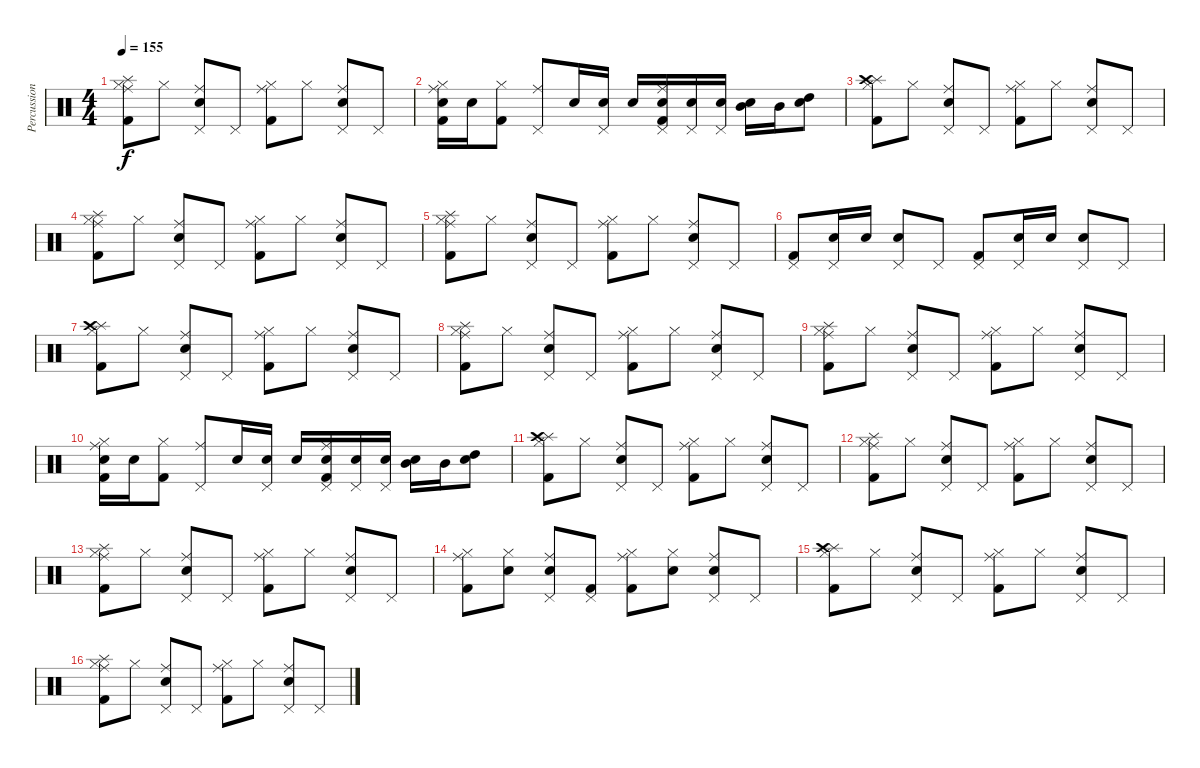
\track ("Percussion" "Percussion") {instrument percussion}
\staff {score}
\articulation defaults
\ts (4 4)
\tempo 155
\clef neutral
\ks c
("Splash (hit)" "Hi-Hat (closed)" "Kick (hit) 2" "Ride (middle)").8{dy f} "Hi-Hat (closed)".8 ("Electric Snare (hit)" "Pedal Hi-Hat (hit)" "Ride (middle)").8 "Pedal Hi-Hat (hit)".8 ("Hi-Hat (closed)" "Kick (hit) 2" "Ride (middle)").8 "Hi-Hat (closed)".8 ("Electric Snare (hit)" "Pedal Hi-Hat (hit)" "Ride (middle)").8 "Pedal Hi-Hat (hit)".8 |
("Electric Snare (hit)" "Hi-Hat (closed)" "Kick (hit) 2" "Ride (middle)").16 "Electric Snare (hit)".16 ("Hi-Hat (closed)" "Kick (hit) 2").8 ("Pedal Hi-Hat (hit)" "Ride (middle)").8 "Electric Snare (hit)".16 ("Electric Snare (hit)" "Pedal Hi-Hat (hit)").16 "Electric Snare (hit)".16 ("Electric Snare (hit)" "Pedal Hi-Hat (hit)" "Kick (hit) 2" "Ride (middle)").16 ("Snare (hit) 2" "Pedal Hi-Hat (hit)").16 ("Snare (hit) 2" "Pedal Hi-Hat (hit)").16 ("Electric Snare (hit)" "Mid Tom (hit)").16 "Mid Tom (hit)".16 ("Electric Snare (hit)" "High Tom (hit)").8 |
("Splash (hit)" "Hi-Hat (closed)" "Kick (hit) 2" "Crash high (hit)").8 "Hi-Hat (closed)".8 ("Electric Snare (hit)" "Pedal Hi-Hat (hit)" "Ride (middle)").8 "Pedal Hi-Hat (hit)".8 ("Hi-Hat (closed)" "Kick (hit) 2" "Ride (middle)").8 "Hi-Hat (closed)".8 ("Electric Snare (hit)" "Pedal Hi-Hat (hit)" "Ride (middle)").8 "Pedal Hi-Hat (hit)".8 |
("Splash (hit)" "Hi-Hat (closed)" "Kick (hit) 2" "Ride (middle)").8 "Hi-Hat (closed)".8 ("Electric Snare (hit)" "Pedal Hi-Hat (hit)" "Ride (middle)").8 "Pedal Hi-Hat (hit)".8 ("Hi-Hat (closed)" "Kick (hit) 2" "Ride (middle)").8 "Hi-Hat (closed)".8 ("Electric Snare (hit)" "Pedal Hi-Hat (hit)" "Ride (middle)").8 "Pedal Hi-Hat (hit)".8 |
("Splash (hit)" "Hi-Hat (closed)" "Kick (hit) 2" "Ride (middle)").8 "Hi-Hat (closed)".8 ("Electric Snare (hit)" "Pedal Hi-Hat (hit)" "Ride (middle)").8 "Pedal Hi-Hat (hit)".8 ("Hi-Hat (closed)" "Kick (hit) 2" "Ride (middle)").8 "Hi-Hat (closed)".8 ("Electric Snare (hit)" "Pedal Hi-Hat (hit)" "Ride (middle)").8 "Pedal Hi-Hat (hit)".8 |
("Pedal Hi-Hat (hit)" "Kick (hit) 2").8 ("Electric Snare (hit)" "Pedal Hi-Hat (hit)").16 "Electric Snare (hit)".16 ("Electric Snare (hit)" "Pedal Hi-Hat (hit)").8 "Pedal Hi-Hat (hit)".8 ("Pedal Hi-Hat (hit)" "Kick (hit) 2").8 ("Electric Snare (hit)" "Pedal Hi-Hat (hit)").16 "Electric Snare (hit)".16 ("Electric Snare (hit)" "Pedal Hi-Hat (hit)").8 "Pedal Hi-Hat (hit)".8 |
("Splash (hit)" "Hi-Hat (closed)" "Kick (hit) 2" "Crash high (hit)").8 "Hi-Hat (closed)".8 ("Electric Snare (hit)" "Pedal Hi-Hat (hit)" "Ride (middle)").8 "Pedal Hi-Hat (hit)".8 ("Hi-Hat (closed)" "Kick (hit) 2" "Ride (middle)").8 "Hi-Hat (closed)".8 ("Electric Snare (hit)" "Pedal Hi-Hat (hit)" "Ride (middle)").8 "Pedal Hi-Hat (hit)".8 |
("Splash (hit)" "Hi-Hat (closed)" "Kick (hit) 2" "Ride (middle)").8 "Hi-Hat (closed)".8 ("Electric Snare (hit)" "Pedal Hi-Hat (hit)" "Ride (middle)").8 "Pedal Hi-Hat (hit)".8 ("Hi-Hat (closed)" "Kick (hit) 2" "Ride (middle)").8 "Hi-Hat (closed)".8 ("Electric Snare (hit)" "Pedal Hi-Hat (hit)" "Ride (middle)").8 "Pedal Hi-Hat (hit)".8 |
("Splash (hit)" "Hi-Hat (closed)" "Kick (hit) 2" "Ride (middle)").8 "Hi-Hat (closed)".8 ("Electric Snare (hit)" "Pedal Hi-Hat (hit)" "Ride (middle)").8 "Pedal Hi-Hat (hit)".8 ("Hi-Hat (closed)" "Kick (hit) 2" "Ride (middle)").8 "Hi-Hat (closed)".8 ("Electric Snare (hit)" "Pedal Hi-Hat (hit)" "Ride (middle)").8 "Pedal Hi-Hat (hit)".8 |
("Electric Snare (hit)" "Hi-Hat (closed)" "Kick (hit) 2" "Ride (middle)").16 "Electric Snare (hit)".16 ("Hi-Hat (closed)" "Kick (hit) 2").8 ("Pedal Hi-Hat (hit)" "Ride (middle)").8 "Electric Snare (hit)".16 ("Electric Snare (hit)" "Pedal Hi-Hat (hit)").16 "Electric Snare (hit)".16 ("Electric Snare (hit)" "Pedal Hi-Hat (hit)" "Kick (hit) 2" "Ride (middle)").16 ("Snare (hit) 2" "Pedal Hi-Hat (hit)").16 ("Snare (hit) 2" "Pedal Hi-Hat (hit)").16 ("Electric Snare (hit)" "Mid Tom (hit)").16 "Mid Tom (hit)".16 ("Electric Snare (hit)" "High Tom (hit)").8 |
("Splash (hit)" "Hi-Hat (closed)" "Kick (hit) 2" "Crash high (hit)").8 "Hi-Hat (closed)".8 ("Electric Snare (hit)" "Pedal Hi-Hat (hit)" "Ride (middle)").8 "Pedal Hi-Hat (hit)".8 ("Hi-Hat (closed)" "Kick (hit) 2" "Ride (middle)").8 "Hi-Hat (closed)".8 ("Electric Snare (hit)" "Pedal Hi-Hat (hit)" "Ride (middle)").8 "Pedal Hi-Hat (hit)".8 |
("Splash (hit)" "Hi-Hat (closed)" "Kick (hit) 2" "Ride (middle)").8 "Hi-Hat (closed)".8 ("Electric Snare (hit)" "Pedal Hi-Hat (hit)" "Ride (middle)").8 "Pedal Hi-Hat (hit)".8 ("Hi-Hat (closed)" "Kick (hit) 2" "Ride (middle)").8 "Hi-Hat (closed)".8 ("Electric Snare (hit)" "Pedal Hi-Hat (hit)" "Ride (middle)").8 "Pedal Hi-Hat (hit)".8 |
("Splash (hit)" "Hi-Hat (closed)" "Kick (hit) 2" "Ride (middle)").8 "Hi-Hat (closed)".8 ("Electric Snare (hit)" "Pedal Hi-Hat (hit)" "Ride (middle)").8 "Pedal Hi-Hat (hit)".8 ("Hi-Hat (closed)" "Kick (hit) 2" "Ride (middle)").8 "Hi-Hat (closed)".8 ("Electric Snare (hit)" "Pedal Hi-Hat (hit)" "Ride (middle)").8 "Pedal Hi-Hat (hit)".8 |
("Hi-Hat (closed)" "Kick (hit) 2" "Ride (middle)").8 ("Electric Snare (hit)" "Hi-Hat (closed)").8 ("Electric Snare (hit)" "Pedal Hi-Hat (hit)" "Ride (middle)").8 ("Pedal Hi-Hat (hit)" "Kick (hit) 2").8 ("Hi-Hat (closed)" "Kick (hit) 2" "Ride (middle)").8 ("Electric Snare (hit)" "Hi-Hat (closed)").8 ("Electric Snare (hit)" "Pedal Hi-Hat (hit)" "Ride (middle)").8 "Pedal Hi-Hat (hit)".8 |
("Splash (hit)" "Hi-Hat (closed)" "Kick (hit) 2" "Crash high (hit)").8 "Hi-Hat (closed)".8 ("Electric Snare (hit)" "Pedal Hi-Hat (hit)" "Ride (middle)").8 "Pedal Hi-Hat (hit)".8 ("Hi-Hat (closed)" "Kick (hit) 2" "Ride (middle)").8 "Hi-Hat (closed)".8 ("Electric Snare (hit)" "Pedal Hi-Hat (hit)" "Ride (middle)").8 "Pedal Hi-Hat (hit)".8 |
("Splash (hit)" "Hi-Hat (closed)" "Kick (hit) 2" "Ride (middle)").8 "Hi-Hat (closed)".8 ("Electric Snare (hit)" "Pedal Hi-Hat (hit)" "Ride (middle)").8 "Pedal Hi-Hat (hit)".8 ("Hi-Hat (closed)" "Kick (hit) 2" "Ride (middle)").8 "Hi-Hat (closed)".8 ("Electric Snare (hit)" "Pedal Hi-Hat (hit)" "Ride (middle)").8 "Pedal Hi-Hat (hit)".8
